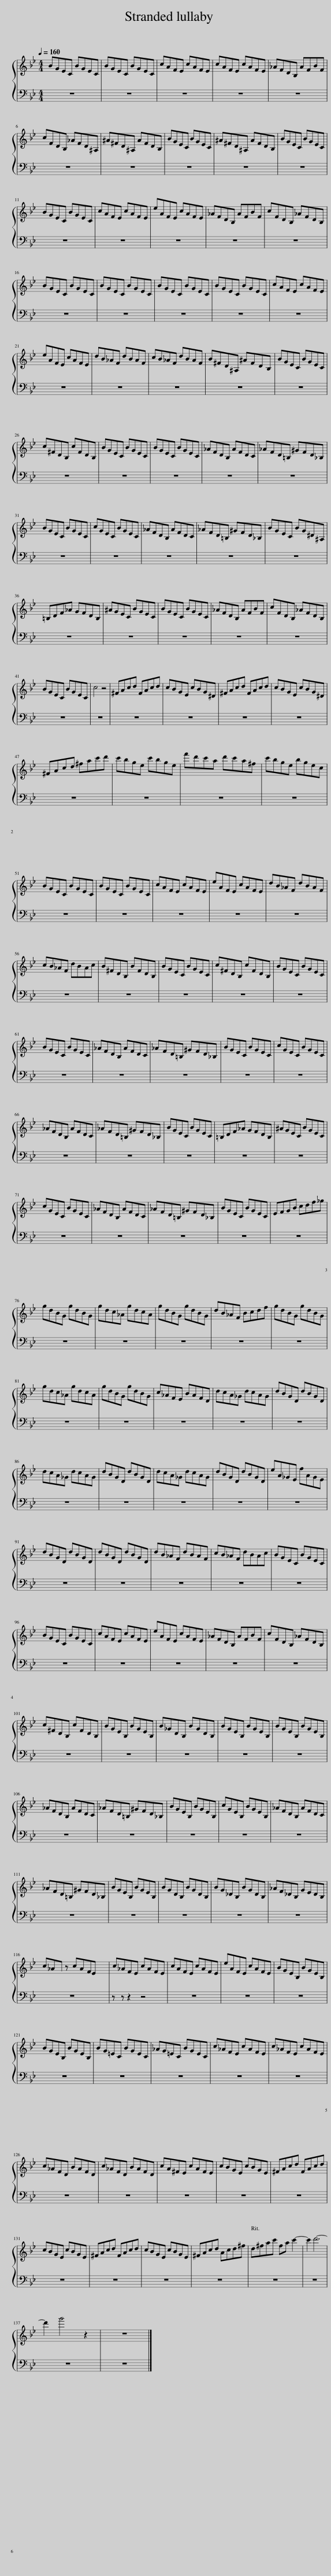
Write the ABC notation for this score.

X:1
L:1/8
Q:1/4=160
M:4/4
I:linebreak $
K:Bb
V:1 treble
V:1
 BGEC BGEC | BGEC BGEC | cAFE cAFE | cAFE cAFE | _AFDB, AFBF |$ %5
 cFDB, _AFD^A, | ^A^FD^A, AFDB, | BGEC BGEC | ^A^FD^A, AFDB, | BGEC BGEC |$ %10
 BGEC BGEC | cAFE cAFE | eAFE cAFE | _AFDB, AFBF | cFDB, _AFDB, |$ %15
 BGEC BGEC | BGEC BGEC | BGEC BGEC | BGEC BGEC | cAFE cAFE |$ %20
 eAFE cAFE | dB_AF dBAF | cB_AF dBAF | B^FD^A, ^AFDB, | BGEC BGEC |$ %25
 c^FDB, cFDB, | BGEC BGEC | BGEC BGEC | _AFDB, AFDC | _AFD=B, ^GFD_B, |$ %30
 BGEC BGEC | cGEC BGEC | _AFDB, AFDC | _AFD=B, ^GFD_B, | BGEC BG^D^A, |$ %35
 =B,DF_A GFDB, | ^AGEC BGEC | BGEC BGEC | _AFDB, AFBF | cFDB, _AFDB, |$ %40
 BGEC BGEC | c4 z4 | ^FAcd FAcd | cBGE cBG^D | ^FAcd FAcd | %45
 cBGE cBG^D |$ ^FAcd ^fac'd' | c'bge c'bge | f'd'c'a d'c'a^f | c'bge bgec |$ %50
 BGEC BGEC | BGEC BGEC | cAFE cAFE | eAFE cAFE | dB_AF dBAF |$ %55
 cB_AF dBAc | B^FDB, BFDB, | BGEC BGEC | c^FDB, cFDB, | BGEC BGEC |$ %60
 BGEC BGEC | _AFDB, AFDC | _AFD=B, ^GFD_B, | BGEC BGEC | cGEC BGEC |$ %65
 _AFDB, AFDC | _AFD=B, ^GFD_B, | BGEC BGEC | =B,DF_A GFDB, | ^AGEC BGEC |$ %70
 cGEC BGEC | _AFDB, AFDC | _AFD=B, ^GFD_B, | BGEC BGEC | EFGB cdf_g |$ %75
 gdBG gdBG | gdc_A gdcA | gdBG gdBG | dB_AF Bcdf | gdBG gdBG |$ %80
 gdc_A gdcA | gdBG gdBG | c_AFE BAFD | dcA_G dcAG | dBGD dBGD |$ %85
 dcA_G dcAG | dBGD dBGD | dcA_G dcAG | dBGD dBGD | eA_GE fAGE |$ %90
 dBGD dBGD | dBGD dBGD | dB_AF dBAF | cB_AF dBAc | BGEC BGEC |$ %95
 BGEC BGEC | cAFE cAFE | eAFE cAFE | _AFDB, AFBF | cFDB, _AFDB, |$ %100
 c^FDB, cFDB, | BGEB, BGEB, | B_GDB, BGDB, | BGEB, BGEB, | BGEB, BGEB, |$ %105
 _AFDB, AFDC | _AFD=B, ^GFD_B, | BGEB, BGEB, | cGEB, BGEB, | _AFDB, AFDC |$ %110
 _AFD=B, ^GFD_B, | BGEB, BGEB, | BGDB, BGDB, | BG_DB, BGDB, | _AF_DB, GEDB, |$ %115
 c_Ax z cAFE | c_AFE cAFE | cAFE cAFE | eAFE cAFE | BGEB, BGEB, |$ %120
 BGEB, BGEB, | BG=EC BGEC | _AG=EC BGEC | c_AFE cAFE | c_AFE cAFE |$ %125
 c_AFD BAFD | c_AFD BAFD | cA^FE cAFE | cBGE cBGE | ^FAcd FAcd |$ %130
 cBGE cBGE | ^FAcd FAcd | cBGE cBGE | ^FAcd Acd^f | d^fac' fa c'2- | %135
 c'2 d'6- |$ d'2 g'4 z2 | z8 |] %138
